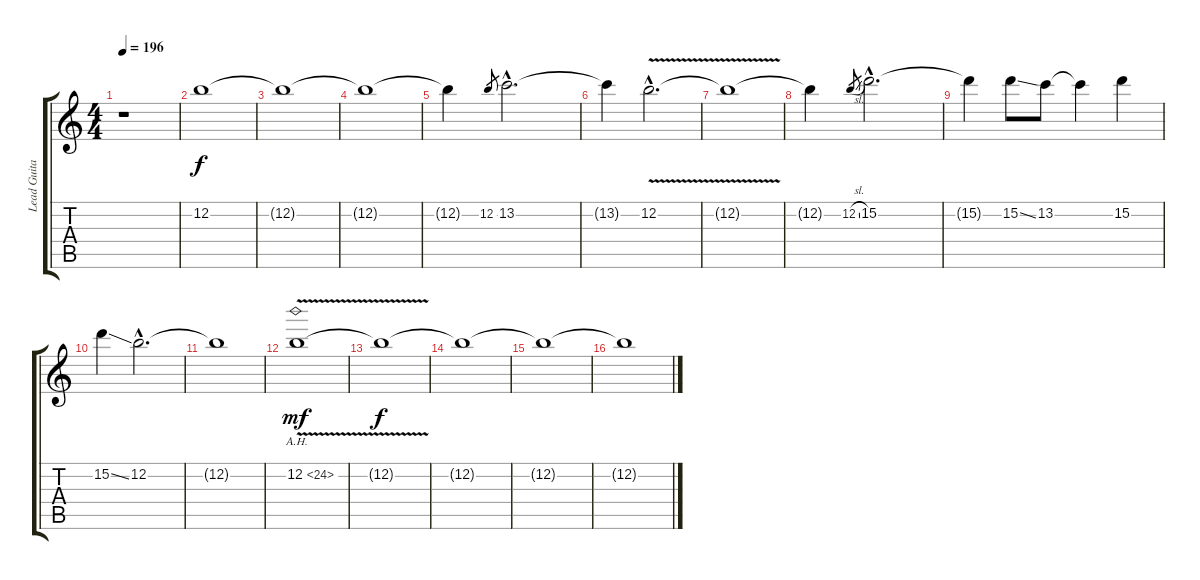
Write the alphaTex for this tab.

\track ("Lead Guitar" "Lead Guita") {instrument overdrivenguitar}
\staff {score tabs}
\tuning (E4 B3 G3 D3 A2 E2) {hide}
\ts (4 4)
\tempo 196
\clef g2
\ks c
r.1{dy f} |
12.2.1{volume 16 instrument overdrivenguitar} |
12.2{t}.1 |
12.2{t}.1 |
12.2{t}.4 12.2.8{gr} 13.2{hac}.2{d} |
13.2{t}.4 12.2{v hac}.2{d} |
12.2{t}.1 |
12.2{t}.4 12.2{sl}.8{gr} 15.2{hac}.2{d} |
15.2{t}.4 15.2{ss}.8 13.2.8 13.2{t}.4 15.2.4 |
15.2{ss}.4 12.2{hac}.2{d} |
12.2{t}.1 |
12.2{ah 12 v}.1{dy mf} |
12.2{t}.1{dy f} |
12.2{t}.1 |
12.2{t}.1 |
12.2{t}.1
